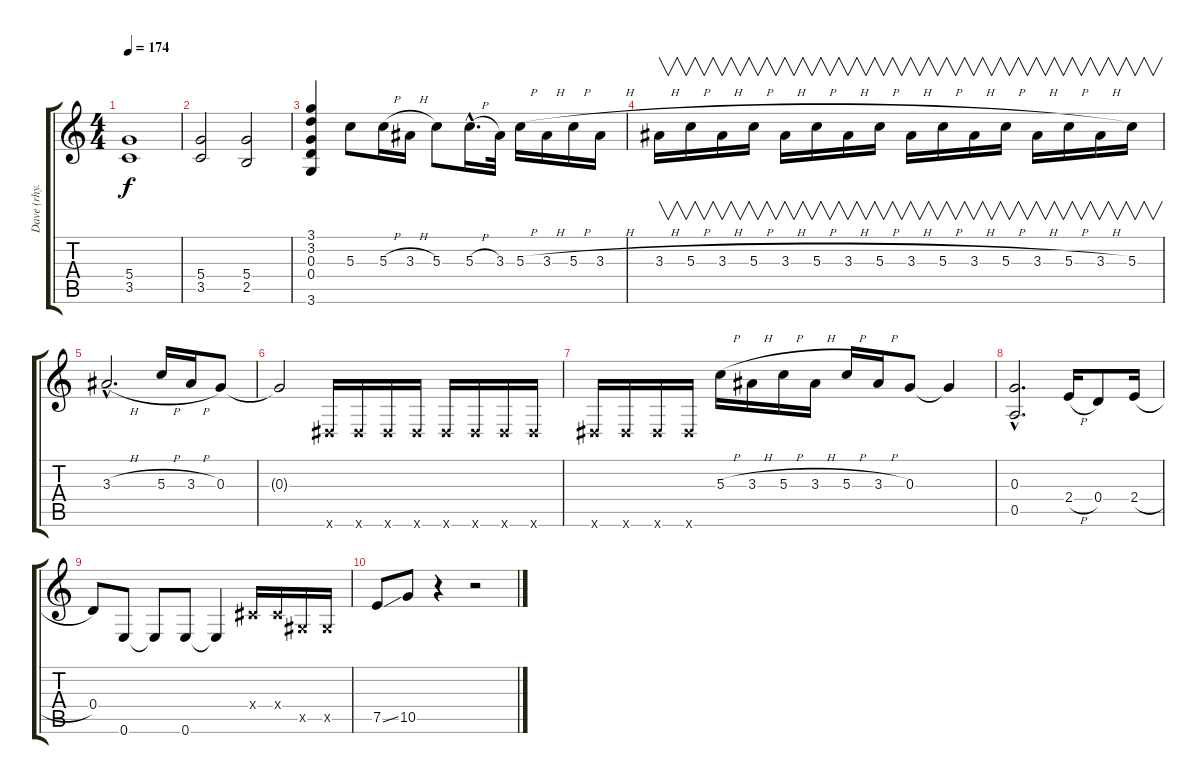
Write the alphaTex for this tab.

\track ("Dave (rhy. guitar + solo)" "Dave (rhy.") {instrument distortionguitar}
\staff {score tabs}
\tuning (E4 B3 G3 D3 A2 E2) {hide}
\ts (4 4)
\tempo 174
\clef g2
\ks c
(5.4 3.5).1{dy f} |
(5.4 3.5).2 (5.4 2.5).2 |
(3.1 3.2 0.3 0.4 3.6).4 5.3.8 5.3{h}.16 3.3{h}.16 5.3.8 5.3{h hac}.16{d} 3.3.32 5.3{h}.16 3.3{h}.16 5.3{h}.16 3.3{h}.16 |
3.3{h}.16{v} 5.3{h}.16{v} 3.3{h}.16{v} 5.3{h}.16{v} 3.3{h}.16{v} 5.3{h}.16{v} 3.3{h}.16{v} 5.3{h}.16{v} 3.3{h}.16{v} 5.3{h}.16{v} 3.3{h}.16{v} 5.3{h}.16{v} 3.3{h}.16{v} 5.3{h}.16{v} 3.3{h}.16{v} 5.3.16{v} |
3.3{h hac}.2{d} 5.3{h}.16 3.3{h}.16 0.3.8 |
0.3{t}.2 -1.6{x}.16 -1.6{x}.16 -1.6{x}.16 -1.6{x}.16 -1.6{x}.16 -1.6{x}.16 -1.6{x}.16 -1.6{x}.16 |
-1.6{x}.16 -1.6{x}.16 -1.6{x}.16 -1.6{x}.16 5.3{h}.16 3.3{h}.16 5.3{h}.16 3.3{h}.16 5.3{h}.16 3.3{h}.16 0.3.8 0.3{t}.4 |
(0.3{hac} 0.5{hac}).2{d} 2.4{h}.16 0.4.8 2.4{h}.16 |
0.4.8 0.6.8 0.6{t}.8 0.6.8 0.6{t}.4 -1.4{x}.16 -1.4{x}.16 -1.5{x}.16 -1.5{x}.16 |
7.5{ss}.8 10.5.8 r.4 r.2
